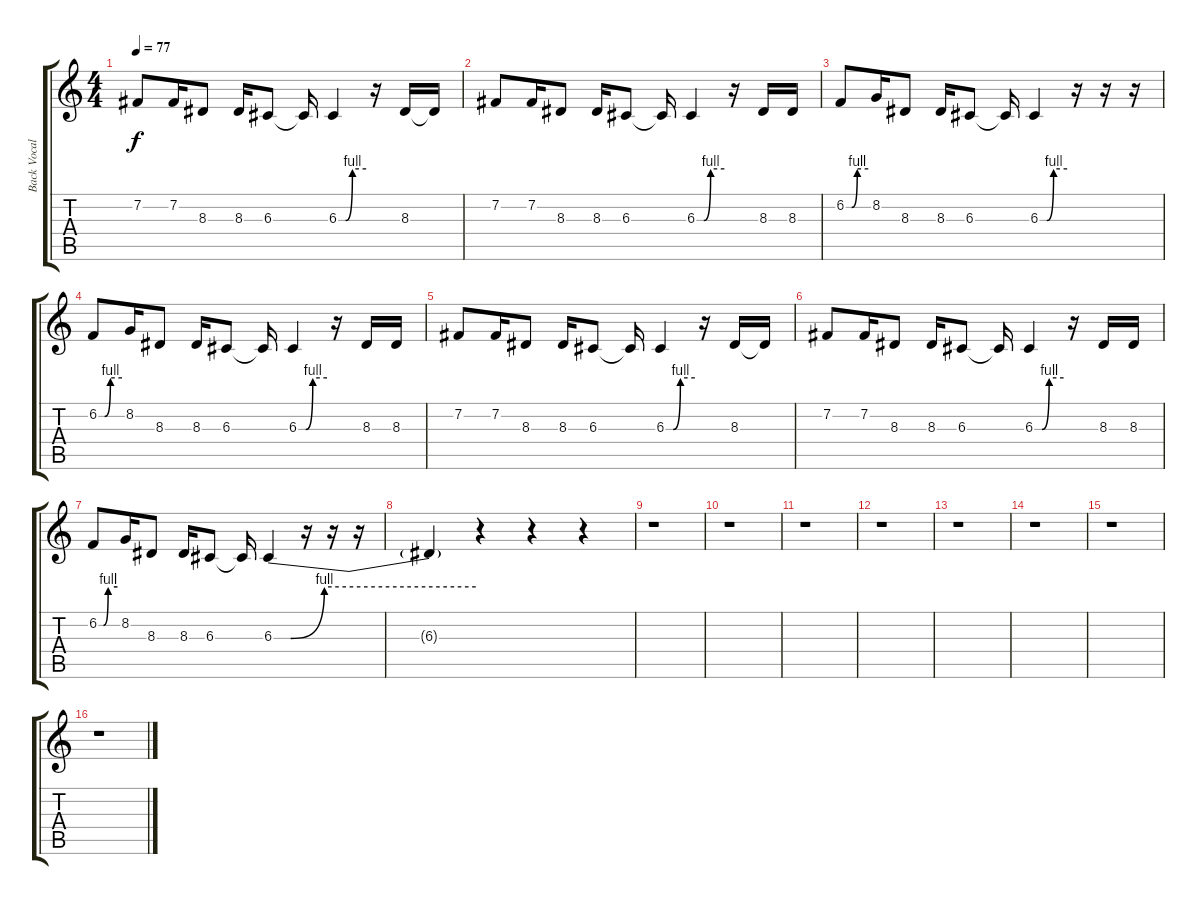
\track ("Back Vocals" "Back Vocal") {instrument lead1square}
\staff {score tabs}
\tuning (E4 B3 G3 D3 A2 E2) {hide}
\ts (4 4)
\tempo 77
\clef g2
\ks c
7.2.8{dy f} 7.2.16 8.3.8 8.3.16 6.3.8 6.3{t}.16 6.3{be (custom 0 0 15 0 30 4 60 4)}.4 r.16 8.3.16 8.3{t}.16 |
7.2.8 7.2.16 8.3.8 8.3.16 6.3.8 6.3{t}.16 6.3{be (custom 0 0 15 0 30 4 60 4)}.4 r.16 8.3.16 8.3.16 |
6.2{be (custom 0 0 15 0 30 4 60 4)}.8 8.2.16 8.3.8 8.3.16 6.3.8 6.3{t}.16 6.3{be (custom 0 0 15 0 30 4 60 4)}.4 r.16 r.16 r.16 |
6.2{be (custom 0 0 15 0 30 4 60 4)}.8 8.2.16 8.3.8 8.3.16 6.3.8 6.3{t}.16 6.3{be (custom 0 0 15 0 30 4 60 4)}.4 r.16 8.3.16 8.3.16 |
7.2.8 7.2.16 8.3.8 8.3.16 6.3.8 6.3{t}.16 6.3{be (custom 0 0 15 0 30 4 60 4)}.4 r.16 8.3.16 8.3{t}.16 |
7.2.8 7.2.16 8.3.8 8.3.16 6.3.8 6.3{t}.16 6.3{be (custom 0 0 15 0 30 4 60 4)}.4 r.16 8.3.16 8.3.16 |
6.2{be (custom 0 0 15 0 30 4 60 4)}.8 8.2.16 8.3.8 8.3.16 6.3.8 6.3{t}.16 6.3{be (custom 0 0 5 0 15 4 30 4 60 4)}.4 r.16 r.16 r.16 |
6.3{t}.4 r.4 r.4 r.4 |
r.1 |
r.1 |
r.1 |
r.1 |
r.1 |
r.1 |
r.1 |
r.1
